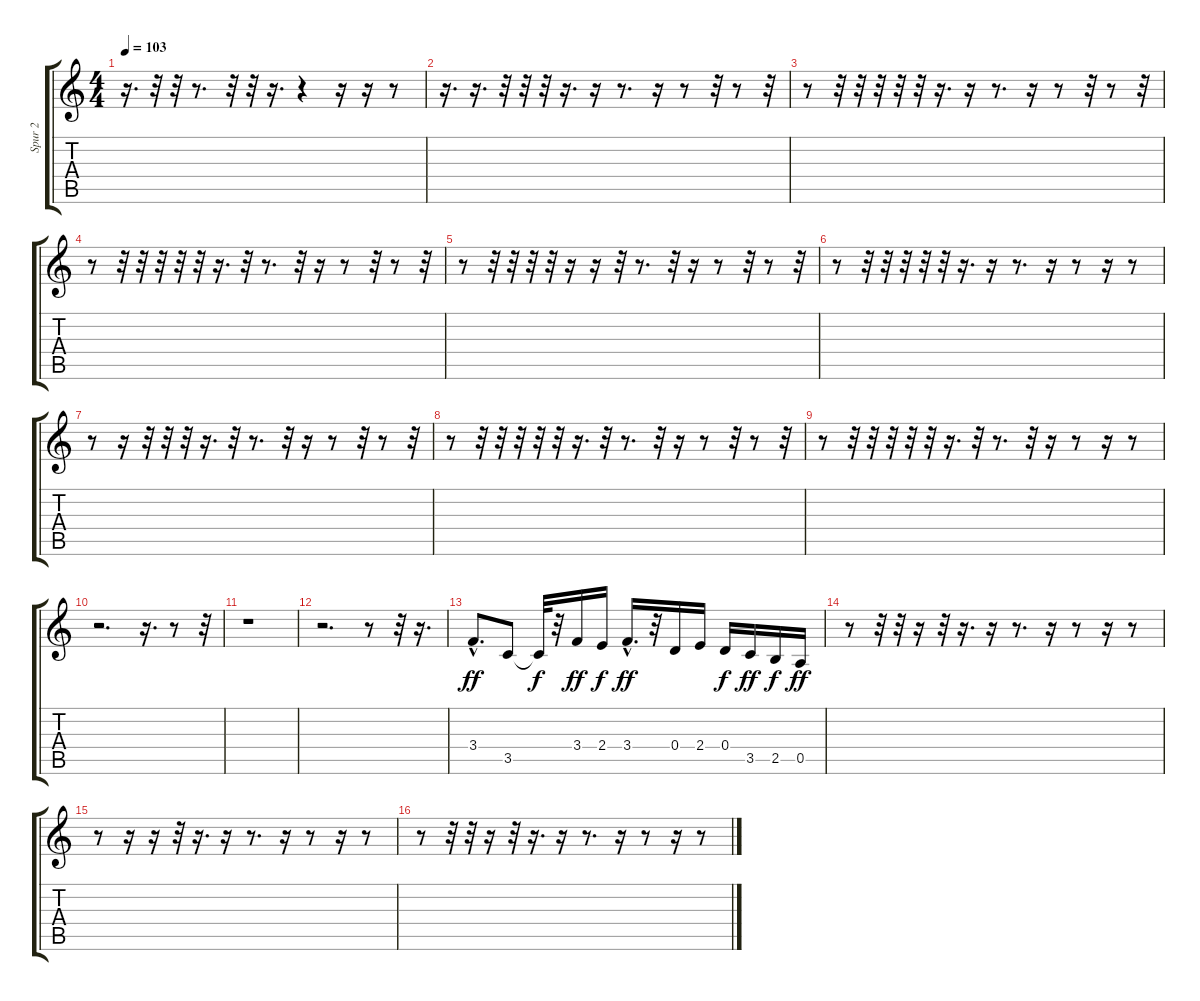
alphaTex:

\track ("Spur 2" "Spur 2") {instrument synthbass2}
\staff {score tabs}
\tuning (E4 B3 G3 D3 A2 E2) {hide}
\ts (4 4)
\tempo 103
\clef g2
\ks c
r.16{d dy f} r.32 r.32 r.8{d} r.32 r.32 r.16{d} r.4 r.16 r.16 r.8 |
r.16{d} r.16{d} r.32 r.32 r.32 r.16{d} r.16 r.8{d} r.16 r.8 r.32 r.8 r.32 |
r.8 r.32 r.32 r.32 r.32 r.32 r.16{d} r.16 r.8{d} r.16 r.8 r.32 r.8 r.32 |
r.8 r.32 r.32 r.32 r.32 r.32 r.16{d} r.32 r.8{d} r.32 r.16 r.8 r.32 r.8 r.32 |
r.8 r.32 r.32 r.32 r.32 r.16 r.16 r.32 r.8{d} r.32 r.16 r.8 r.32 r.8 r.32 |
r.8 r.32 r.32 r.32 r.32 r.32 r.16{d} r.16 r.8{d} r.16 r.8 r.16 r.8 |
r.8 r.16 r.32 r.32 r.32 r.16{d} r.32 r.8{d} r.32 r.16 r.8 r.32 r.8 r.32 |
r.8 r.32 r.32 r.32 r.32 r.32 r.16{d} r.32 r.8{d} r.32 r.16 r.8 r.32 r.8 r.32 |
r.8 r.32 r.32 r.32 r.32 r.32 r.16{d} r.32 r.8{d} r.32 r.16 r.8 r.16 r.8 |
r.2{d} r.16{d} r.8 r.32 |
r.1 |
r.2{d} r.8 r.32 r.16{d} |
3.4{hac}.8{d dy ff} 3.5.8 3.5{t}.32{dy f} r.32 3.4.16{dy ff} 2.4.16{dy f} 3.4{hac}.16{d dy ff} r.32 0.4.16 2.4.16 0.4.16{dy f} 3.5.16{dy ff} 2.5.16{dy f} 0.5.16{dy ff} |
r.8 r.32 r.32 r.16 r.32 r.16{d} r.16 r.8{d} r.16 r.8 r.16 r.8 |
r.8 r.16 r.16 r.32 r.16{d} r.16 r.8{d} r.16 r.8 r.16 r.8 |
r.8 r.32 r.32 r.16 r.32 r.16{d} r.16 r.8{d} r.16 r.8 r.16 r.8
